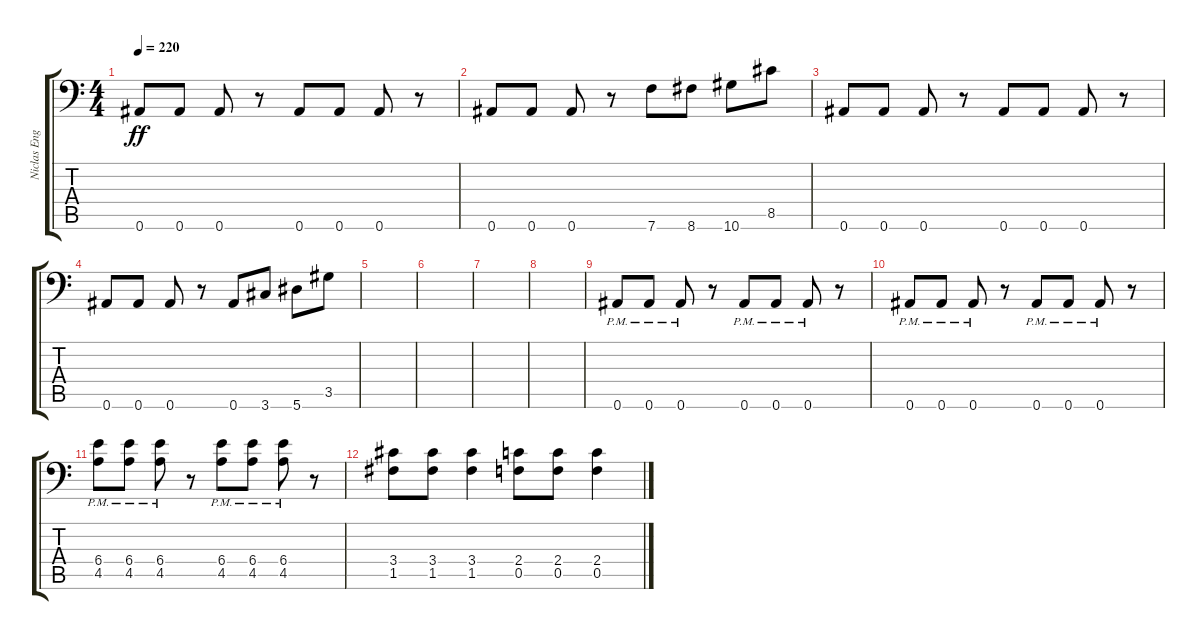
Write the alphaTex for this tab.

\track ("Niclas Engelin " "Niclas Eng") {instrument distortionguitar}
\staff {score tabs}
\tuning (C4 G3 Eb3 Bb2 F2 Bb1) {hide}
\ts (4 4)
\tempo 220
\clef f4
\ks c
0.6.8{dy ff} 0.6.8 0.6.8 r.8 0.6.8 0.6.8 0.6.8 r.8 |
0.6.8 0.6.8 0.6.8 r.8 7.6.8 8.6.8 10.6.8 8.5.8 |
0.6.8 0.6.8 0.6.8 r.8 0.6.8 0.6.8 0.6.8 r.8 |
0.6.8 0.6.8 0.6.8 r.8 0.6.8 3.6.8 5.6.8 3.5.8 |
|
|
|
|
0.6{pm}.8 0.6{pm}.8 0.6{pm}.8 r.8 0.6{pm}.8 0.6{pm}.8 0.6{pm}.8 r.8 |
0.6{pm}.8 0.6{pm}.8 0.6{pm}.8 r.8 0.6{pm}.8 0.6{pm}.8 0.6{pm}.8 r.8 |
(6.4{pm} 4.5{pm}).8 (6.4{pm} 4.5{pm}).8 (6.4{pm} 4.5{pm}).8 r.8 (6.4{pm} 4.5{pm}).8 (6.4{pm} 4.5{pm}).8 (6.4{pm} 4.5{pm}).8 r.8 |
(3.4 1.5).8 (3.4 1.5).8 (3.4 1.5).4 (2.4 0.5).8 (2.4 0.5).8 (2.4 0.5).4
